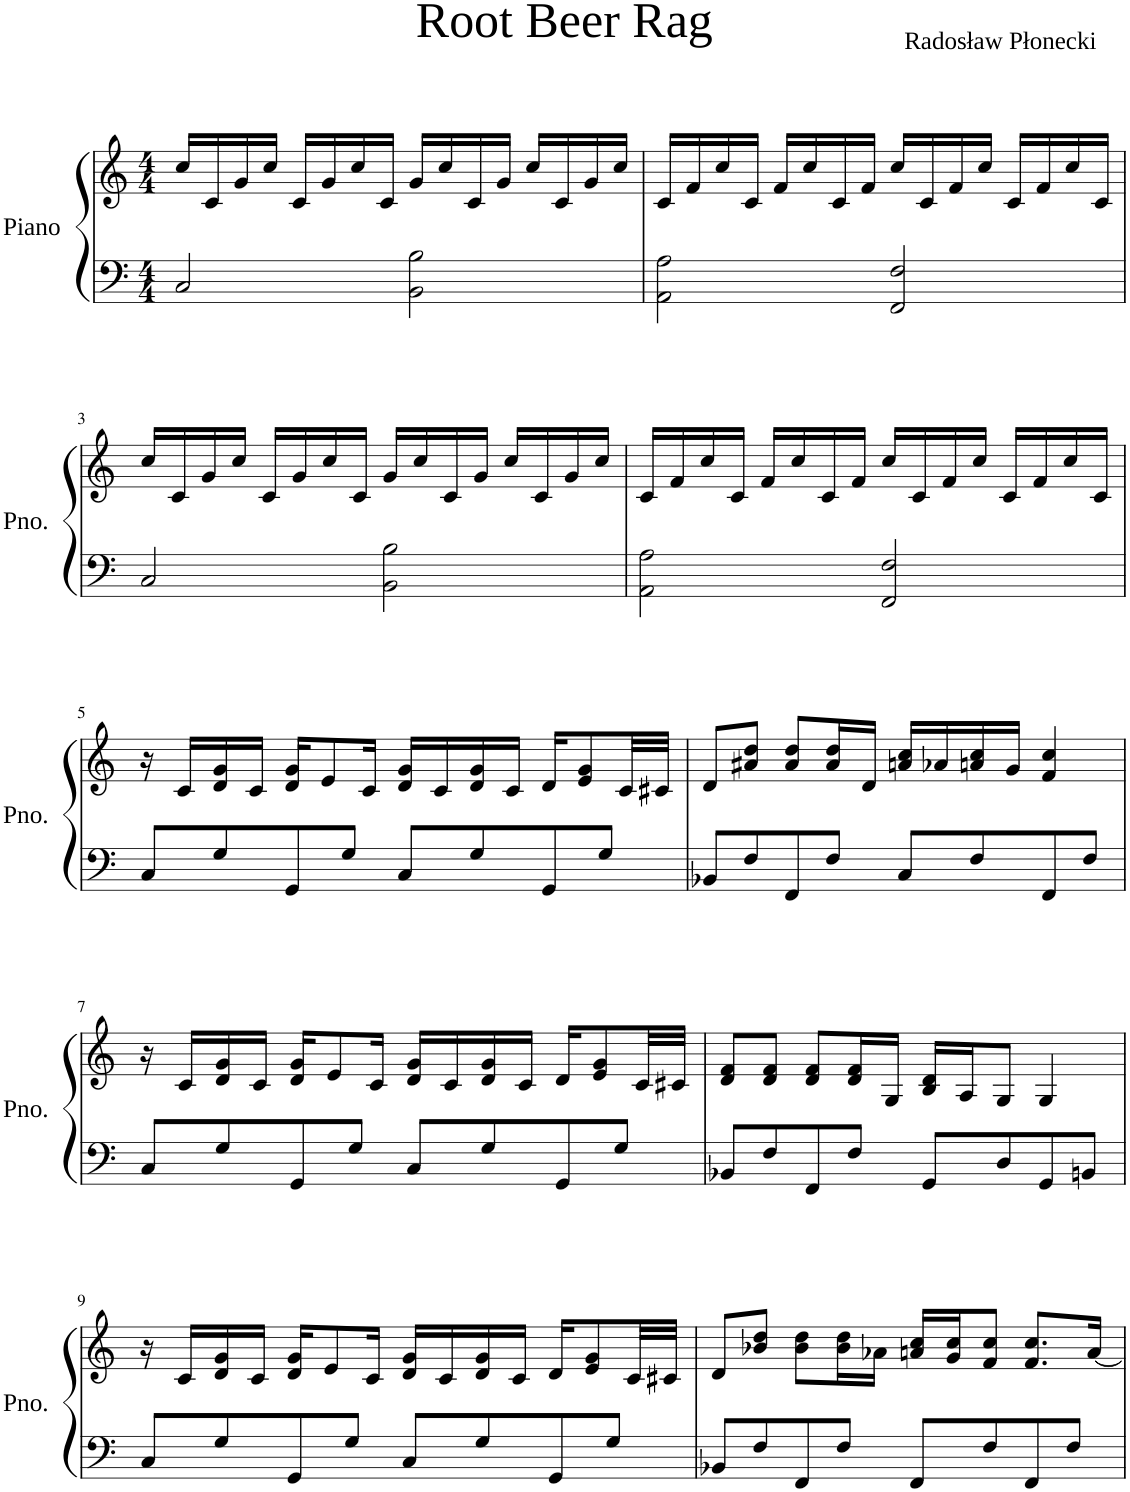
**kern	**kern
*part1	*part1
*staff2	*staff1
*I"Piano	*
*I'Pno.	*
*clefF4	*clefG2
*k[]	*k[]
*M4/4	*M4/4
=1	=1
2C/	16cc/LL
.	16c/
.	16g/
.	16cc/JJ
.	16c/LL
.	16g/
.	16cc/
.	16c/JJ
2BB\ 2B\	16g/LL
.	16cc/
.	16c/
.	16g/JJ
.	16cc/LL
.	16c/
.	16g/
.	16cc/JJ
=2	=2
2AA\ 2A\	16c/LL
.	16f/
.	16cc/
.	16c/JJ
.	16f/LL
.	16cc/
.	16c/
.	16f/JJ
2FF/ 2F/	16cc/LL
.	16c/
.	16f/
.	16cc/JJ
.	16c/LL
.	16f/
.	16cc/
.	16c/JJ
!!LO:LB:g=z
=3	=3
2C/	16cc/LL
.	16c/
.	16g/
.	16cc/JJ
.	16c/LL
.	16g/
.	16cc/
.	16c/JJ
2BB\ 2B\	16g/LL
.	16cc/
.	16c/
.	16g/JJ
.	16cc/LL
.	16c/
.	16g/
.	16cc/JJ
=4	=4
2AA\ 2A\	16c/LL
.	16f/
.	16cc/
.	16c/JJ
.	16f/LL
.	16cc/
.	16c/
.	16f/JJ
2FF/ 2F/	16cc/LL
.	16c/
.	16f/
.	16cc/JJ
.	16c/LL
.	16f/
.	16cc/
.	16c/JJ
!!LO:LB:g=z
=5	=5
8C/L	16r
.	16c/LL
8G/	16d/ 16g/
.	16c/JJ
8GG/	16d/ 16g/KL
.	8e/
8G/J	.
.	16c/Jk
8C/L	16d/ 16g/LL
.	16c/
8G/	16d/ 16g/
.	16c/JJ
8GG/	16d/KL
.	8e/ 8g/
8G/J	.
.	32c/LL
.	32c#X/JJJ
=6	=6
8BB-X/L	8d/L
8F/	8a#X/ 8dd/J
8FF/	8a#/ 8dd/L
8F/J	16a#/ 16dd/L
.	16d/JJ
8C/L	16an/ 16cc/LL
.	16a-X/
8F/	16an/ 16cc/
.	16g/JJ
8FF/	4f/ 4cc/
8F/J	.
!!LO:LB:g=z
=7	=7
8C/L	16r
.	16c/LL
8G/	16d/ 16g/
.	16c/JJ
8GG/	16d/ 16g/KL
.	8e/
8G/J	.
.	16c/Jk
8C/L	16d/ 16g/LL
.	16c/
8G/	16d/ 16g/
.	16c/JJ
8GG/	16d/KL
.	8e/ 8g/
8G/J	.
.	32c/LL
.	32c#X/JJJ
=8	=8
8BB-X/L	8d/ 8f/L
8F/	8d/ 8f/J
8FF/	8d/ 8f/L
8F/J	16d/ 16f/L
.	16G/JJ
8GG/L	16B/ 16d/LL
.	16A/J
8D/	8G/J
8GG/	4G/
8BBn/J	.
!!LO:LB:g=z
=9	=9
8C/L	16r
.	16c/LL
8G/	16d/ 16g/
.	16c/JJ
8GG/	16d/ 16g/KL
.	8e/
8G/J	.
.	16c/Jk
8C/L	16d/ 16g/LL
.	16c/
8G/	16d/ 16g/
.	16c/JJ
8GG/	16d/KL
.	8e/ 8g/
8G/J	.
.	32c/LL
.	32c#X/JJJ
=10	=10
8BB-X/L	8d/L
8F/	8b-X/ 8dd/J
8FF/	8b-\ 8dd\L
8F/J	16b-\ 16dd\L
.	16a-X\JJ
8FF/L	16an/ 16cc/LL
.	16g/ 16cc/J
8F/	8f/ 8cc/J
8FF/	8.f/ 8.cc/L
8F/J	.
.	[16a/Jk
=	=
*-	*-
